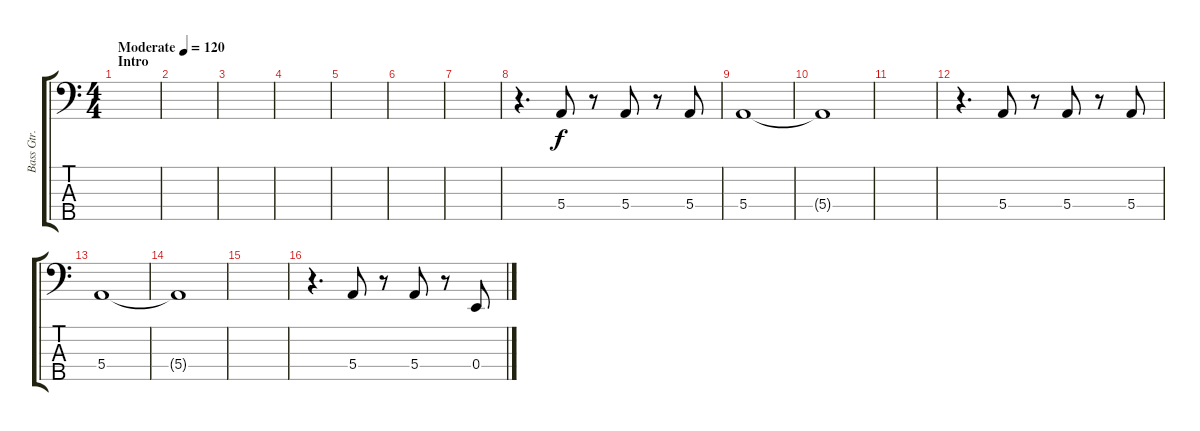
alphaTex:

\track ("Bass Gtr." "Bass Gtr.") {instrument electricbassfinger}
\staff {score tabs}
\tuning (G2 D2 A1 E1 B0) {hide}
\ts (4 4)
\section ("" "Intro")
\tempo (120 "Moderate")
\clef f4
\ks c
|
|
|
|
|
|
|
r.4{d} 5.4.8 r.8 5.4.8 r.8 5.4.8 |
5.4.1 |
5.4{t}.1 |
|
r.4{d} 5.4.8 r.8 5.4.8 r.8 5.4.8 |
5.4.1 |
5.4{t}.1 |
|
r.4{d} 5.4.8 r.8 5.4.8 r.8 0.4.8
